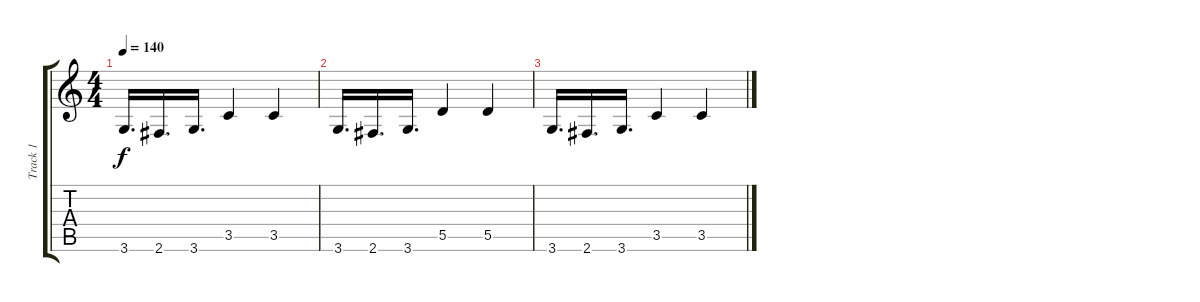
\track ("Track 1" "Track 1") {instrument acousticguitarsteel}
\staff {score tabs}
\tuning (E4 B3 G3 D3 A2 E2) {hide}
\ts (4 4)
\tempo 140
\clef g2
\ks c
3.6.16{d dy f} 2.6.16{d} 3.6.16{d} 3.5.4 3.5.4 |
3.6.16{d} 2.6.16{d} 3.6.16{d} 5.5.4 5.5.4 |
3.6.16{d} 2.6.16{d} 3.6.16{d} 3.5.4 3.5.4
